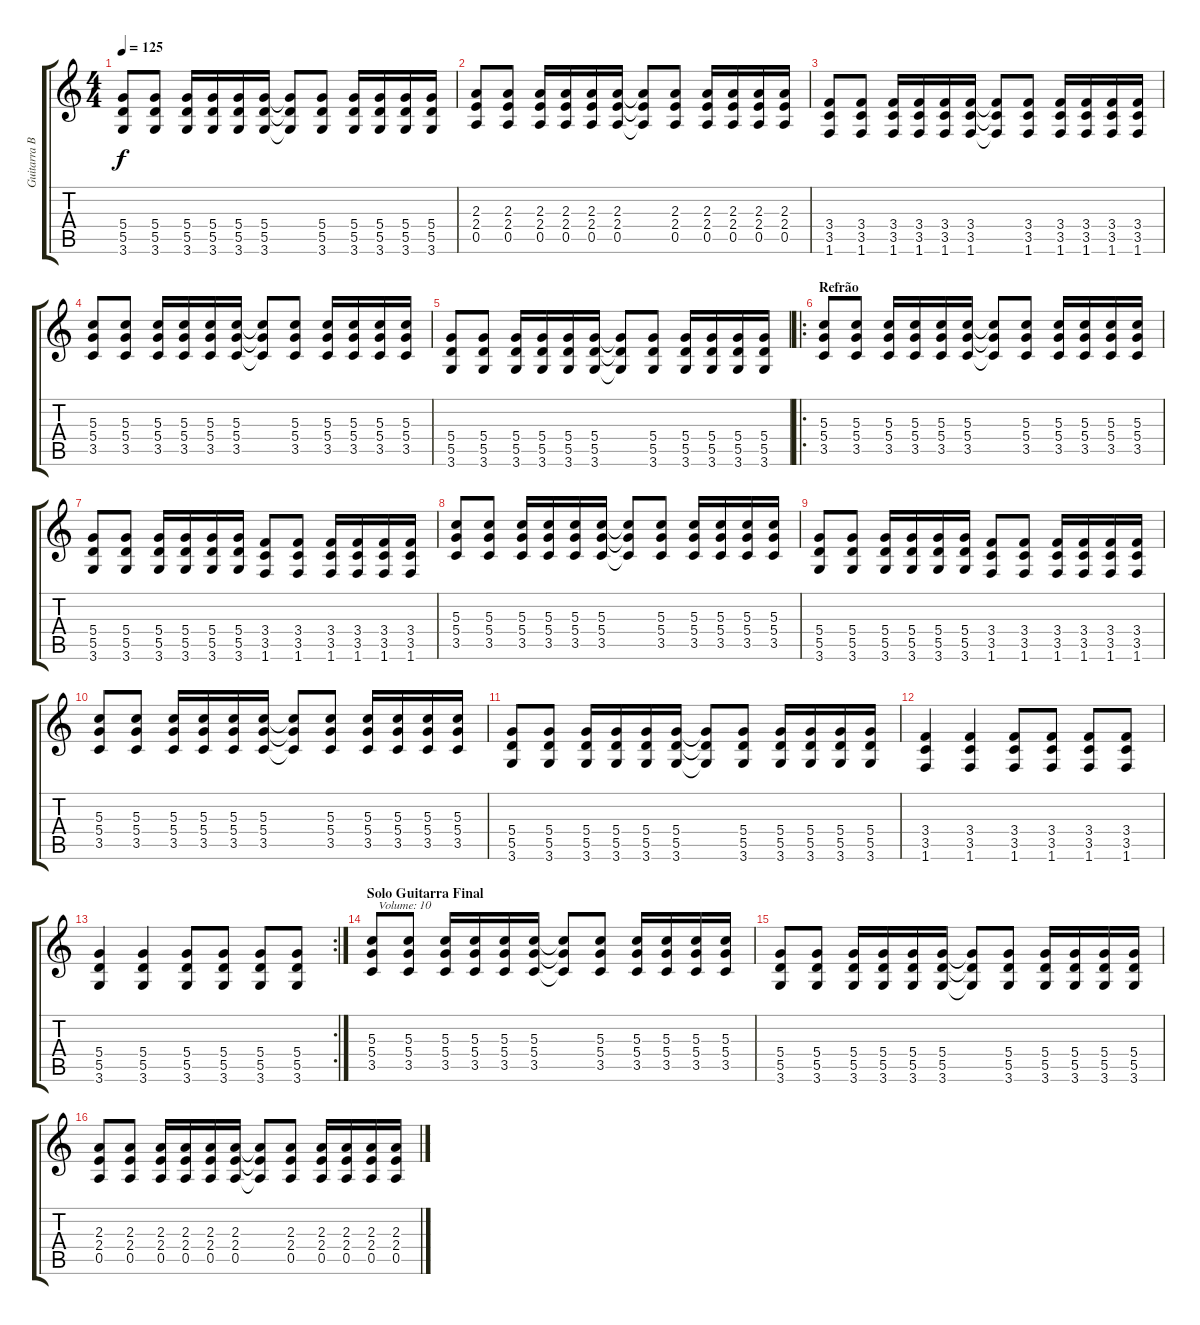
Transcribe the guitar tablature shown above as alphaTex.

\track ("Guitarra Base" "Guitarra B") {instrument distortionguitar}
\staff {score tabs}
\tuning (E4 B3 G3 D3 A2 E2) {hide}
\ts (4 4)
\tempo 125
\clef g2
\ks c
(5.4 5.5 3.6).8{dy f} (5.4 5.5 3.6).8 (5.4 5.5 3.6).16 (5.4 5.5 3.6).16 (5.4 5.5 3.6).16 (5.4 5.5 3.6).16 (5.4{t} 5.5{t} 3.6{t}).8 (5.4 5.5 3.6).8 (5.4 5.5 3.6).16 (5.4 5.5 3.6).16 (5.4 5.5 3.6).16 (5.4 5.5 3.6).16 |
(2.3 2.4 0.5).8 (2.3 2.4 0.5).8 (2.3 2.4 0.5).16 (2.3 2.4 0.5).16 (2.3 2.4 0.5).16 (2.3 2.4 0.5).16 (2.3{t} 2.4{t} 0.5{t}).8 (2.3 2.4 0.5).8 (2.3 2.4 0.5).16 (2.3 2.4 0.5).16 (2.3 2.4 0.5).16 (2.3 2.4 0.5).16 |
(3.4 3.5 1.6).8 (3.4 3.5 1.6).8 (3.4 3.5 1.6).16 (3.4 3.5 1.6).16 (3.4 3.5 1.6).16 (3.4 3.5 1.6).16 (3.4{t} 3.5{t} 1.6{t}).8 (3.4 3.5 1.6).8 (3.4 3.5 1.6).16 (3.4 3.5 1.6).16 (3.4 3.5 1.6).16 (3.4 3.5 1.6).16 |
(5.3 5.4 3.5).8 (5.3 5.4 3.5).8 (5.3 5.4 3.5).16 (5.3 5.4 3.5).16 (5.3 5.4 3.5).16 (5.3 5.4 3.5).16 (5.3{t} 5.4{t} 3.5{t}).8 (5.3 5.4 3.5).8 (5.3 5.4 3.5).16 (5.3 5.4 3.5).16 (5.3 5.4 3.5).16 (5.3 5.4 3.5).16 |
(5.4 5.5 3.6).8 (5.4 5.5 3.6).8 (5.4 5.5 3.6).16 (5.4 5.5 3.6).16 (5.4 5.5 3.6).16 (5.4 5.5 3.6).16 (5.4{t} 5.5{t} 3.6{t}).8 (5.4 5.5 3.6).8 (5.4 5.5 3.6).16 (5.4 5.5 3.6).16 (5.4 5.5 3.6).16 (5.4 5.5 3.6).16 |
\ro
\section ("" "Refrão")
(5.3 5.4 3.5).8{volume 16} (5.3 5.4 3.5).8 (5.3 5.4 3.5).16 (5.3 5.4 3.5).16 (5.3 5.4 3.5).16 (5.3 5.4 3.5).16 (5.3{t} 5.4{t} 3.5{t}).8 (5.3 5.4 3.5).8 (5.3 5.4 3.5).16 (5.3 5.4 3.5).16 (5.3 5.4 3.5).16 (5.3 5.4 3.5).16 |
(5.4 5.5 3.6).8 (5.4 5.5 3.6).8 (5.4 5.5 3.6).16 (5.4 5.5 3.6).16 (5.4 5.5 3.6).16 (5.4 5.5 3.6).16 (3.4 3.5 1.6).8 (3.4 3.5 1.6).8 (3.4 3.5 1.6).16 (3.4 3.5 1.6).16 (3.4 3.5 1.6).16 (3.4 3.5 1.6).16 |
(5.3 5.4 3.5).8 (5.3 5.4 3.5).8 (5.3 5.4 3.5).16 (5.3 5.4 3.5).16 (5.3 5.4 3.5).16 (5.3 5.4 3.5).16 (5.3{t} 5.4{t} 3.5{t}).8 (5.3 5.4 3.5).8 (5.3 5.4 3.5).16 (5.3 5.4 3.5).16 (5.3 5.4 3.5).16 (5.3 5.4 3.5).16 |
(5.4 5.5 3.6).8 (5.4 5.5 3.6).8 (5.4 5.5 3.6).16 (5.4 5.5 3.6).16 (5.4 5.5 3.6).16 (5.4 5.5 3.6).16 (3.4 3.5 1.6).8 (3.4 3.5 1.6).8 (3.4 3.5 1.6).16 (3.4 3.5 1.6).16 (3.4 3.5 1.6).16 (3.4 3.5 1.6).16 |
(5.3 5.4 3.5).8 (5.3 5.4 3.5).8 (5.3 5.4 3.5).16 (5.3 5.4 3.5).16 (5.3 5.4 3.5).16 (5.3 5.4 3.5).16 (5.3{t} 5.4{t} 3.5{t}).8 (5.3 5.4 3.5).8 (5.3 5.4 3.5).16 (5.3 5.4 3.5).16 (5.3 5.4 3.5).16 (5.3 5.4 3.5).16 |
(5.4 5.5 3.6).8 (5.4 5.5 3.6).8 (5.4 5.5 3.6).16 (5.4 5.5 3.6).16 (5.4 5.5 3.6).16 (5.4 5.5 3.6).16 (5.4{t} 5.5{t} 3.6{t}).8 (5.4 5.5 3.6).8 (5.4 5.5 3.6).16 (5.4 5.5 3.6).16 (5.4 5.5 3.6).16 (5.4 5.5 3.6).16 |
(3.4 3.5 1.6).4 (3.4 3.5 1.6).4 (3.4 3.5 1.6).8 (3.4 3.5 1.6).8 (3.4 3.5 1.6).8 (3.4 3.5 1.6).8 |
\rc 2
(5.4 5.5 3.6).4 (5.4 5.5 3.6).4 (5.4 5.5 3.6).8 (5.4 5.5 3.6).8 (5.4 5.5 3.6).8 (5.4 5.5 3.6).8 |
\section ("" "Solo Guitarra Final")
(5.3 5.4 3.5).8{txt "  Volume: 10" volume 10} (5.3 5.4 3.5).8 (5.3 5.4 3.5).16 (5.3 5.4 3.5).16 (5.3 5.4 3.5).16 (5.3 5.4 3.5).16 (5.3{t} 5.4{t} 3.5{t}).8 (5.3 5.4 3.5).8 (5.3 5.4 3.5).16 (5.3 5.4 3.5).16 (5.3 5.4 3.5).16 (5.3 5.4 3.5).16 |
(5.4 5.5 3.6).8 (5.4 5.5 3.6).8 (5.4 5.5 3.6).16 (5.4 5.5 3.6).16 (5.4 5.5 3.6).16 (5.4 5.5 3.6).16 (5.4{t} 5.5{t} 3.6{t}).8 (5.4 5.5 3.6).8 (5.4 5.5 3.6).16 (5.4 5.5 3.6).16 (5.4 5.5 3.6).16 (5.4 5.5 3.6).16 |
(2.3 2.4 0.5).8 (2.3 2.4 0.5).8 (2.3 2.4 0.5).16 (2.3 2.4 0.5).16 (2.3 2.4 0.5).16 (2.3 2.4 0.5).16 (2.3{t} 2.4{t} 0.5{t}).8 (2.3 2.4 0.5).8 (2.3 2.4 0.5).16 (2.3 2.4 0.5).16 (2.3 2.4 0.5).16 (2.3 2.4 0.5).16
